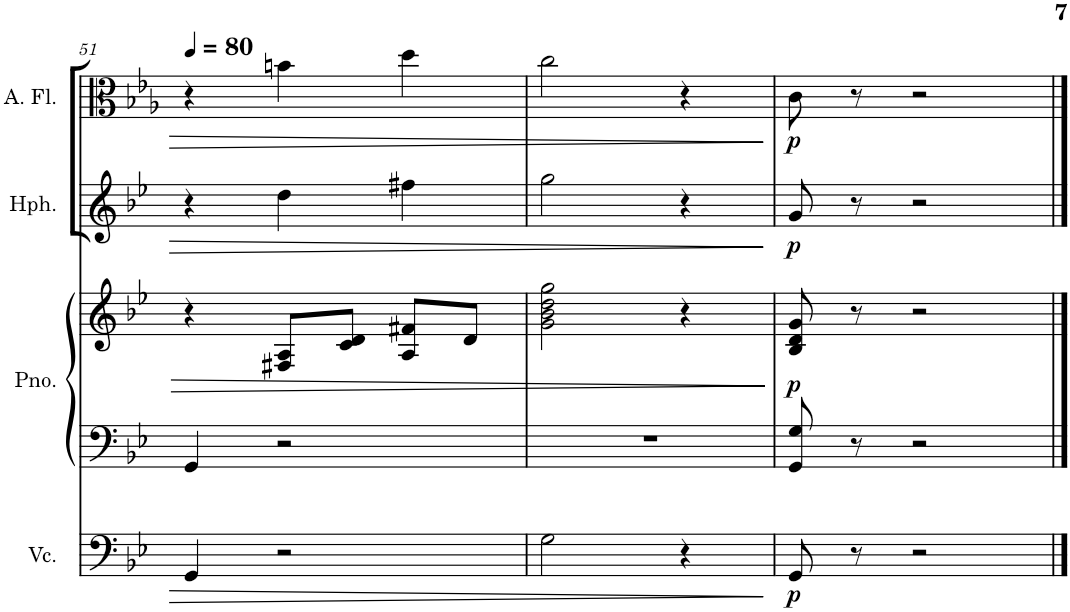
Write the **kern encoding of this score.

**kern	**dynam	**kern	**kern	**dynam	**kern	**dynam	**kern	**dynam
*part4	*part4	*part3	*part3	*part3	*part2	*part2	*part1	*part1
*staff5	*staff5	*staff4	*staff3	*staff3/4	*staff2	*staff2	*staff1	*staff1
*I"Violoncello	*	*I"Grand Piano	*	*	*I"Heckelphone	*	*I"Alto Flute	*
*I'Vc.	*	*I'Pno.	*	*	*I'Hph.	*	*I'A. Fl.	*
!!LO:PB:g=z
*clefF4	*	*clefF4	*clefG2	*	*clefG2	*	*clefG2	*
*	*	*	*	*	*Trd7c12	*	*Trd3c5	*
*k[b-e-]	*	*k[b-e-]	*k[b-e-]	*	*k[b-e-]	*	*k[b-e-a-]	*
*M3/4	*	*M3/4	*M3/4	*	*M3/4	*	*M3/4	*
*MM80	*	*MM80	*MM80	*	*MM80	*	*MM80	*
=51	=51	=51	=51	=51	=51	=51	=51	=51
4GG/	.	4GG/	4r	.	4r	.	4r	.
2r	.	2r	8F#X/ 8A/L	.	4dd\	.	4bn\	.
.	.	.	8c/ 8d/J	.	.	.	.	.
.	.	.	8A/ 8f#X/L	.	4ff#X\	.	4dd\	.
.	.	.	8d/J	.	.	.	.	.
=52	=52	=52	=52	=52	=52	=52	=52	=52
2G\	.	2.r	2g\ 2b-\ 2dd\ 2gg\	.	2gg\	.	2cc\	.
4r	.	.	4r	.	4r	.	4r	.
=53	=53	=53	=53	=53	=53	=53	=53	=53
!	!LO:DY:b	!	!	!LO:DY:b	!	!LO:DY:b	!	!LO:DY:b
8GG/	p	8GG/ 8G/	8B-/ 8d/ 8g/	p	8g/	p	8c\	p
8r	.	8r	8r	.	8r	.	8r	.
2r	.	2r	2r	.	2r	.	2r	.
==	==	==	==	==	==	==	==	==
*-	*-	*-	*-	*-	*-	*-	*-	*-
